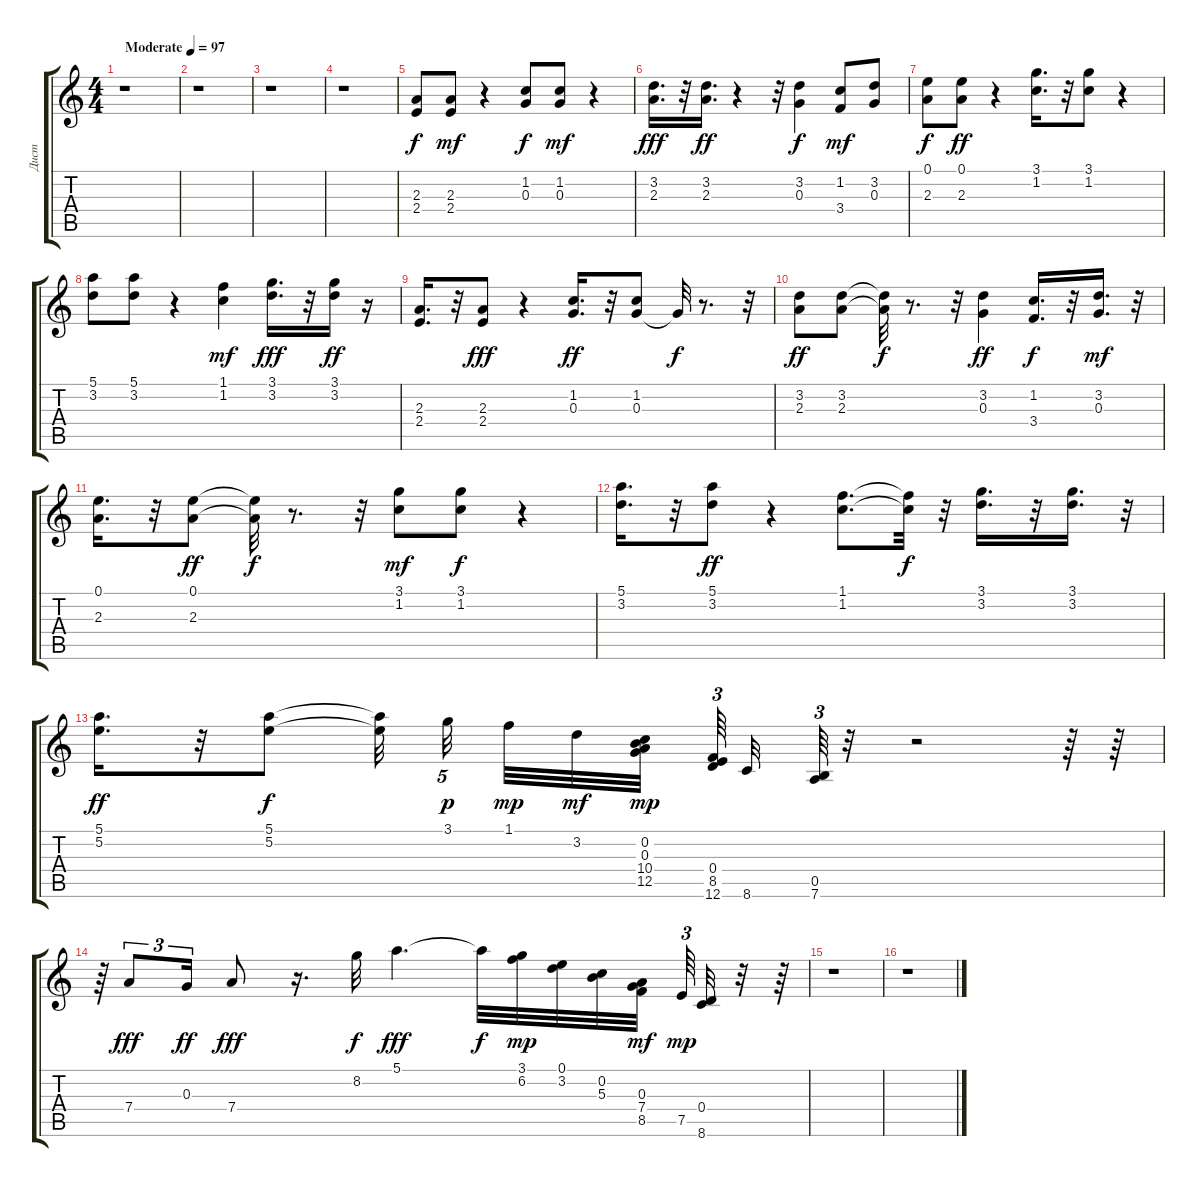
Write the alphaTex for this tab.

\track ("Дист" "Дист") {instrument distortionguitar}
\staff {score tabs}
\tuning (E4 B3 G3 D3 A2 E2) {hide}
\ts (4 4)
\tempo (97 "Moderate")
\clef g2
\ks c
r.1{dy f instrument distortionguitar} |
r.1 |
r.1 |
r.1 |
(2.3 2.4).8 (2.3 2.4).8{dy mf} r.4 (1.2 0.3).8{dy f} (1.2 0.3).8{dy mf} r.4 |
(3.2 2.3).16{d dy fff} r.32 (3.2 2.3).16{d dy ff} r.4 r.32 (3.2 0.3).4{dy f} (1.2 3.4).8{dy mf} (3.2 0.3).8 |
(0.1 2.3).8{dy f} (0.1 2.3).8{dy ff} r.4 (3.1 1.2).16{d} r.32 (3.1 1.2).8 r.4 |
(5.1 3.2).8 (5.1 3.2).8 r.4 (1.1 1.2).4{dy mf} (3.1 3.2).16{d dy fff} r.32 (3.1 3.2).16{dy ff} r.16 |
(2.3 2.4).16{d} r.32 (2.3 2.4).8{dy fff} r.4 (1.2 0.3).16{d dy ff} r.32 (1.2 0.3).8 0.3{t}.32{dy f} r.8{d} r.32 |
(3.2 2.3).8{dy ff} (3.2 2.3).8 (3.2{t} 2.3{t}).32{dy f} r.8{d} r.32 (3.2 0.3).4{dy ff} (1.2 3.4).16{d dy f} r.32 (3.2 0.3).16{d dy mf} r.32 |
(0.1 2.3).16{d} r.32 (0.1 2.3).8{dy ff} (0.1{t} 2.3{t}).32{dy f} r.8{d} r.32 (3.1 1.2).8{dy mf} (3.1 1.2).8{dy f} r.4 |
(5.1 3.2).16{d} r.32 (5.1 3.2).8{dy ff} r.4 (1.1 1.2).8{d} (1.1{t} 1.2{t}).32{dy f} r.32 (3.1 3.2).16{d} r.32 (3.1 3.2).16{d} r.32 |
(5.1 5.2).16{d dy ff} r.32 (5.1 5.2).8{dy f} (5.1{t} 5.2{t}).32{beam splitsecondary} 3.1.32{tu (5 4) dy p beam splitsecondary} 1.1.32{dy mp} 3.2.32{dy mf} (0.2 0.3 10.4 12.5).32{dy mp beam splitsecondary} (0.4 8.5 12.6).64{tu (3 2) beam splitsecondary} 8.6.32{beam splitsecondary} (0.5 7.6).64{tu (3 2)} r.32 r.2 r.64 r.64 |
r.64 7.4.8{tu (3 2) dy fff} 0.3.16{tu (3 2) dy ff} 7.4.8{dy fff} r.16{d} 8.2.32{dy f} 5.1.4{d dy fff} 5.1{t}.32{dy f} (3.1 6.2).32{dy mp} (0.1 3.2).32 (0.2 5.3).32 (0.3 7.4 8.5).32{dy mf beam splitsecondary} 7.5.64{tu (3 2) dy mp} (0.4 8.6).32 r.32 r.64 |
r.1 |
r.1
